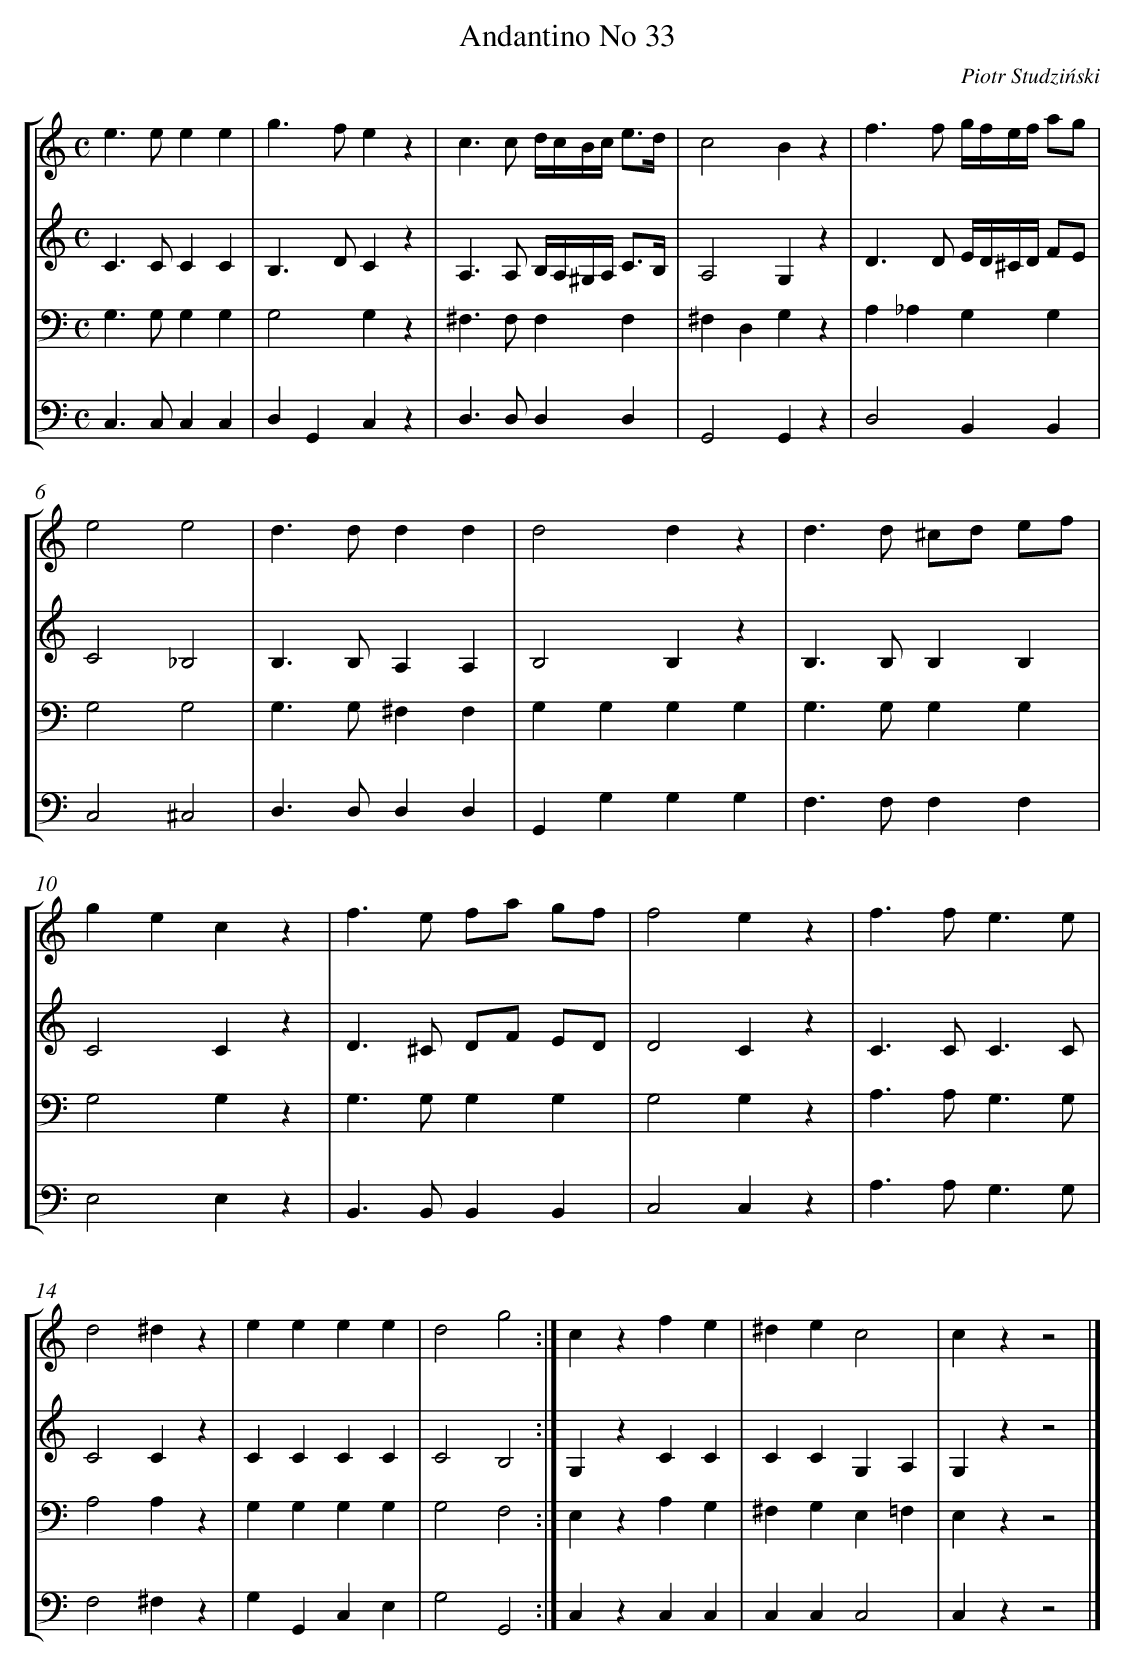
X:1
T: Andantino No 33
C: Piotr Studziński
L: 1/4
M: C
%%staves [1 2 3 4]
V: 1 clef=treble
V: 2 clef=treble
V: 3 clef=bass
V: 4 clef=bass
K: C
[V:1] e>eee |
[V:2] C>CCC |
[V:3] G,>G,G,G, |
[V:4] C,>C,C,C, |
[V:1] g>fez |
[V:2] B,>DCz |
[V:3] G,2G,z |
[V:4] D,G,,C,z |
[V:1] c>c d//c//B//c/< e/d// |
[V:2] A,>A, B,//A,//^G,//A,/< C/B,// |
[V:3] ^F,>F,F,F, |
[V:4] D,>D,D,D, |
[V:1] c2Bz |
[V:2] A,2G,z |
[V:3] ^F,D,G,z |
[V:4] G,,2G,,z |
[V:1] f>f g//f//e//f// a/g/ |
[V:2] D>D E//D//^C//D// F/E/ |
[V:3] A,_A,G,G, |
[V:4] D,2B,,B,, |
[V:1] e2e2 |
[V:2] C2_B,2 |
[V:3] G,2G,2 |
[V:4] C,2^C,2 |
[V:1] d>ddd |
[V:2] B,>B,A,A, |
[V:3] G,>G,^F,F, |
[V:4] D,>D,D,D, |
[V:1] d2dz |
[V:2] B,2B,z |
[V:3] G,G,G,G, |
[V:4] G,,G,G,G, |
[V:1] d>d ^c/d/ e/f/ |
[V:2] B,>B,B,B, |
[V:3] G,>G,G,G, |
[V:4] F,>F,F,F, |
[V:1] gecz |
[V:2] C2Cz |
[V:3] G,2G,z |
[V:4] E,2E,z |
[V:1] f>e f/a/ g/f/ |
[V:2] D>^C D/F/ E/D/ |
[V:3] G,>G,G,G, |
[V:4] B,,>B,,B,,B,, |
[V:1] f2ez |
[V:2] D2Cz |
[V:3] G,2G,z |
[V:4] C,2C,z |
[V:1] f>fe3/e/ |
[V:2] C>CC3/C/ |
[V:3] A,>A,G,3/G,/ |
[V:4] A,>A,G,3/G,/ |
[V:1] d2^dz |
[V:2] C2Cz |
[V:3] A,2A,z |
[V:4] F,2^F,z |
[V:1] eeee |
[V:2] CCCC |
[V:3] G,G,G,G, |
[V:4] G,G,,C,E, |
[V:1] d2g2 :|]
[V:2] C2B,2 :|]
[V:3] G,2F,2 :|]
[V:4] G,2G,,2 :|]
[V:1] czfe |
[V:2] G,zCC |
[V:3] E,zA,G, |
[V:4] C,zC,C, |
[V:1] ^dec2 |
[V:2] CCG,A, |
[V:3] ^F,G,E,=F, |
[V:4] C,C,C,2 |
[V:1] czz2 |]
[V:2] G,zz2 |]
[V:3] E,zz2 |]
[V:4] C,zz2 |]
